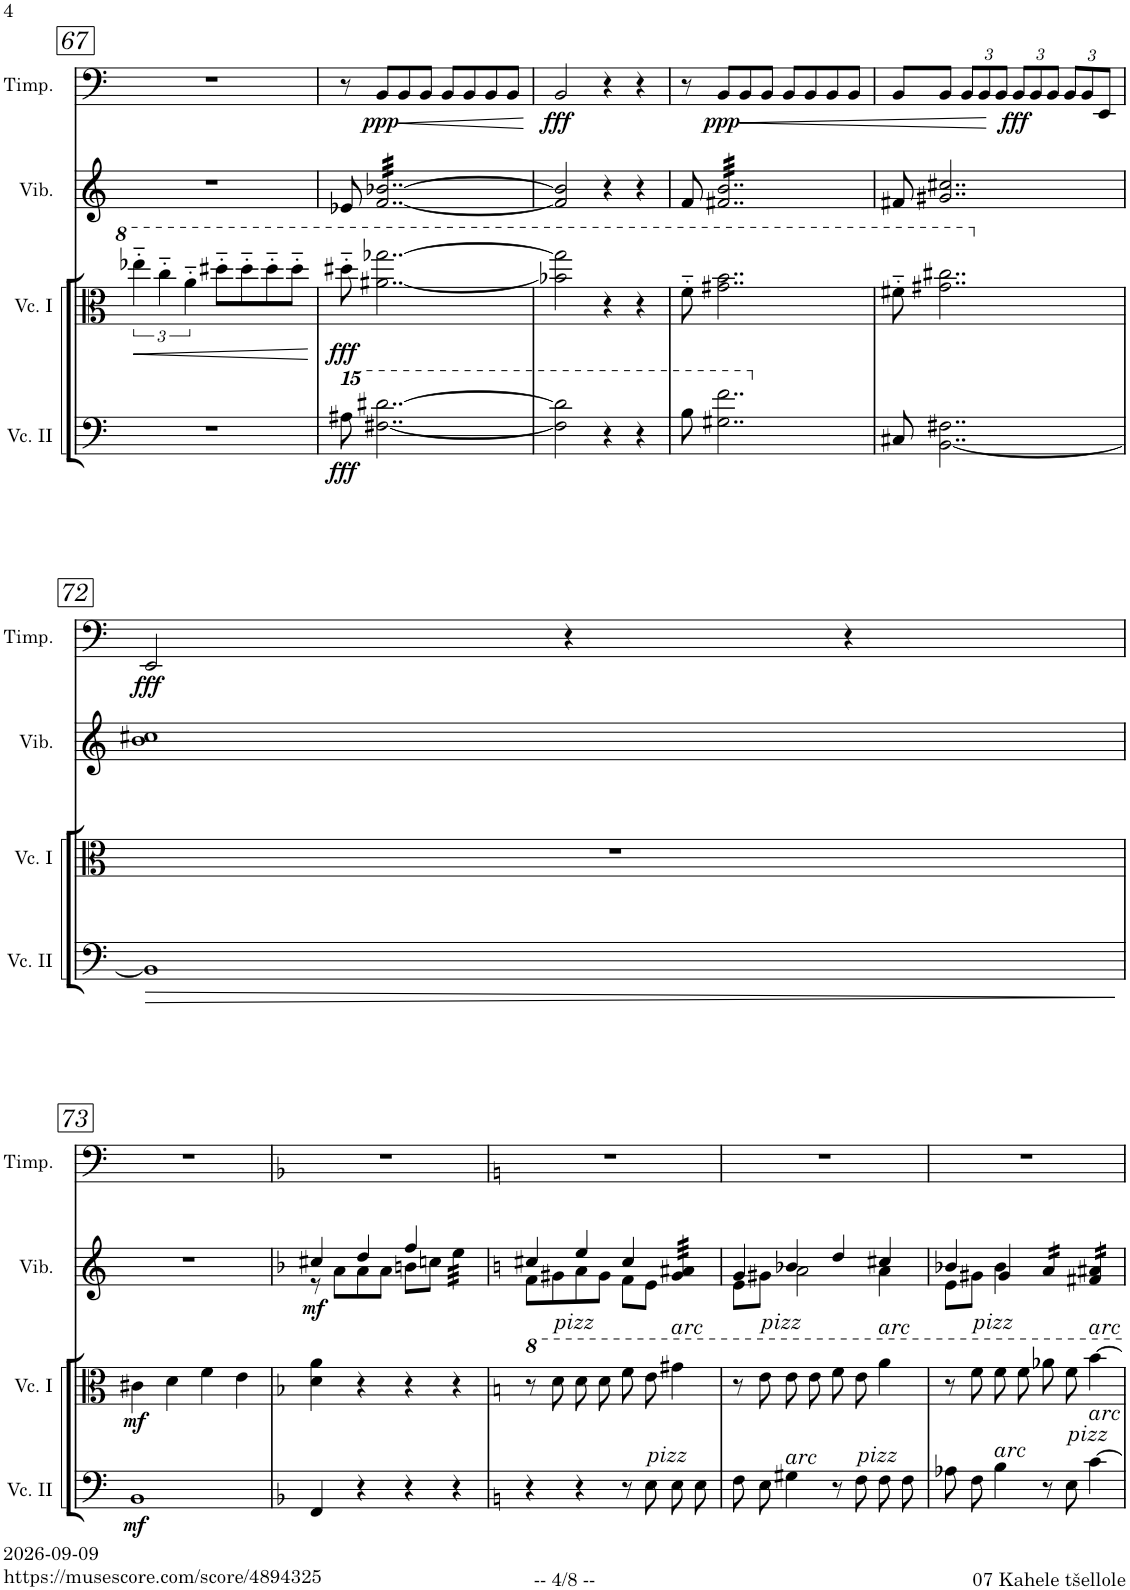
**kern	**dynam	**kern	**dynam	**kern	**dynam	**kern	**dynam
*part4	*part4	*part3	*part3	*part2	*part2	*part1	*part1
*staff4	*staff4	*staff3	*staff3	*staff2	*staff2	*staff1	*staff1
*I"Violoncello II	*	*I"Violoncello I	*	*I"Vibraphone	*	*I"Timpani	*
*I'Vc. II	*	*I'Vc. I	*	*I'Vib.	*	*I'Timp.	*
!!LO:PB:g=z
*clefF4	*	*clefC3	*	*clefG2	*	*clefF4	*
*k[]	*	*k[]	*	*k[]	*	*k[]	*
*M4/4	*	*M4/4	*	*M4/4	*	*M4/4	*
=67	=67	=67	=67	=67	=67	=67	=67
!	!	!	!LO:HP:b	!	!	!	!
1r	.	6eee-X'~\	<	1r	.	1r	.
.	.	6ccc'~\	.	.	.	.	.
.	.	6aa'~\	.	.	.	.	.
.	.	8ddd#X'~\L	.	.	.	.	.
.	.	8ddd#'~\	.	.	.	.	.
.	.	8ddd#'~\	.	.	.	.	.
.	.	8ddd#'~\J	.	.	.	.	.
.	.	.	[	.	.	.	.
=68	=68	=68	=68	=68	=68	=68	=68
*15ma	*	*	*	*	*	*	*
!	!LO:DY:b	!	!LO:DY:b	!	!	!	!
8aa#X\	fff	8ddd#X'~\	fff	8e-X/	.	8r	.
!	!	!	!	!	!	!	!LO:DY:b
*	*	*	*	*tremolo	*	*	*
[2..ff#X\ [2..ddd#X\	.	[2..aa#X\ [2..ggg-X\	.	[32f/ [32b-X/LLL	.	8BB/L	ppp
.	.	.	.	32f/ 32b-X/	.	.	.
.	.	.	.	32f/ 32b-X/	.	.	.
.	.	.	.	32f/ 32b-X/	.	.	.
!	!	!	!	!	!	!	!LO:HP:b
.	.	.	.	32f/ 32b-X/	.	8BB/	<
.	.	.	.	32f/ 32b-X/	.	.	.
.	.	.	.	32f/ 32b-X/	.	.	.
.	.	.	.	32f/ 32b-X/	.	.	.
.	.	.	.	32f/ 32b-X/	.	8BB/J	.
.	.	.	.	32f/ 32b-X/	.	.	.
.	.	.	.	32f/ 32b-X/	.	.	.
.	.	.	.	32f/ 32b-X/	.	.	.
.	.	.	.	32f/ 32b-X/	.	8BB/L	.
.	.	.	.	32f/ 32b-X/	.	.	.
.	.	.	.	32f/ 32b-X/	.	.	.
.	.	.	.	32f/ 32b-X/	.	.	.
.	.	.	.	32f/ 32b-X/	.	8BB/	.
.	.	.	.	32f/ 32b-X/	.	.	.
.	.	.	.	32f/ 32b-X/	.	.	.
.	.	.	.	32f/ 32b-X/	.	.	.
.	.	.	.	32f/ 32b-X/	.	8BB/	.
.	.	.	.	32f/ 32b-X/	.	.	.
.	.	.	.	32f/ 32b-X/	.	.	.
.	.	.	.	32f/ 32b-X/	.	.	.
.	.	.	.	32f/ 32b-X/	.	8BB/J	.
.	.	.	.	32f/ 32b-X/	.	.	.
.	.	.	.	32f/ 32b-X/	.	.	.
.	.	.	.	32f/ 32b-X/JJJ	.	.	.
*	*	*	*	*Xtremolo	*	*	*
.	.	.	.	.	.	.	[
=69	=69	=69	=69	=69	=69	=69	=69
!	!	!	!	!	!	!	!LO:DY:b
2ff#\] 2ddd#\]	.	2bb-X\] 2ggg-\]	.	2f/] 2b-/]	.	2BB/	fff
4r	.	4r	.	4r	.	4r	.
4r	.	4r	.	4r	.	4r	.
=70	=70	=70	=70	=70	=70	=70	=70
8bb\	.	8ff'~\	.	8f/	.	8r	.
!	!	!	!	!	!	!	!LO:DY:b
*	*	*	*	*tremolo	*	*	*
2..gg#X\ 2..fff\	.	2..gg#X\ 2..bb\	.	32f#X/ 32b/LLL	.	8BB/L	ppp
.	.	.	.	32f#X/ 32b/	.	.	.
.	.	.	.	32f#X/ 32b/	.	.	.
.	.	.	.	32f#X/ 32b/	.	.	.
!	!	!	!	!	!	!	!LO:HP:b
.	.	.	.	32f#X/ 32b/	.	8BB/	<
.	.	.	.	32f#X/ 32b/	.	.	.
.	.	.	.	32f#X/ 32b/	.	.	.
.	.	.	.	32f#X/ 32b/	.	.	.
.	.	.	.	32f#X/ 32b/	.	8BB/J	.
.	.	.	.	32f#X/ 32b/	.	.	.
.	.	.	.	32f#X/ 32b/	.	.	.
.	.	.	.	32f#X/ 32b/	.	.	.
.	.	.	.	32f#X/ 32b/	.	8BB/L	.
.	.	.	.	32f#X/ 32b/	.	.	.
.	.	.	.	32f#X/ 32b/	.	.	.
.	.	.	.	32f#X/ 32b/	.	.	.
.	.	.	.	32f#X/ 32b/	.	8BB/	.
.	.	.	.	32f#X/ 32b/	.	.	.
.	.	.	.	32f#X/ 32b/	.	.	.
.	.	.	.	32f#X/ 32b/	.	.	.
.	.	.	.	32f#X/ 32b/	.	8BB/	.
.	.	.	.	32f#X/ 32b/	.	.	.
.	.	.	.	32f#X/ 32b/	.	.	.
.	.	.	.	32f#X/ 32b/	.	.	.
.	.	.	.	32f#X/ 32b/	.	8BB/J	.
.	.	.	.	32f#X/ 32b/	.	.	.
.	.	.	.	32f#X/ 32b/	.	.	.
.	.	.	.	32f#X/ 32b/JJJ	.	.	.
*	*	*	*	*Xtremolo	*	*	*
=71	=71	=71	=71	=71	=71	=71	=71
*X15ma	*	*	*	*	*	*	*
8C#X/	.	8ff#X'~\	.	8f#X/	.	8BB/L	.
[2..BB\ 2..F#X\	.	2..gg#X\ 2..ccc#X\	.	2..g#X/ 2..cc#X/	.	8BB/J	.
*	*	*	*	*	*	*Xbrackettup	*
.	.	.	.	.	.	12BB/L	.
.	.	.	.	.	.	12BB/	.
.	.	.	.	.	.	12BB/J	[
!	!	!	!	!	!	!	!LO:DY:b
.	.	.	.	.	.	12BB/L	fff
.	.	.	.	.	.	12BB/	.
.	.	.	.	.	.	12BB/J	.
.	.	.	.	.	.	12BB/L	.
.	.	.	.	.	.	12BB/	.
.	.	.	.	.	.	12EE/J	.
!!LO:LB:g=z
=72	=72	=72	=72	=72	=72	=72	=72
!	!LO:HP:b	!	!	!	!	!	!LO:DY:b
1BB]	>	1r	.	1b 1cc#X	.	2EE/	fff
.	.	.	.	.	.	4r	.
.	.	.	.	.	.	4r	.
.	]	.	.	.	.	.	.
!!LO:LB:g=z
=73	=73	=73	=73	=73	=73	=73	=73
!	!LO:DY:b	!	!LO:DY:b	!	!	!	!
1BB	mf	4c#X\	mf	1r	.	1r	.
.	.	4d\	.	.	.	.	.
.	.	4f\	.	.	.	.	.
.	.	4e\	.	.	.	.	.
=74	=74	=74	=74	=74	=74	=74	=74
*k[b-]	*	*k[b-]	*	*k[b-]	*	*k[b-]	*
*	*	*	*	*^	*	*	*
!	!	!	!	!	!	!LO:DY:b	!	!
4FF/	.	4d\ 4a\	.	4cc#X/	8r	mf	1r	.
.	.	.	.	.	8a\L	.	.	.
4r	.	4r	.	4dd/	8a\	.	.	.
.	.	.	.	.	8a\J	.	.	.
4r	.	4r	.	4ff/	8bn\L	.	.	.
.	.	.	.	.	8ccn\J	.	.	.
*	*	*	*	*tremolo	*	*	*	*
4r	.	4r	.	32ee\LLL	4ryy	.	.	.
.	.	.	.	32ee\	.	.	.	.
.	.	.	.	32ee\	.	.	.	.
.	.	.	.	32ee\	.	.	.	.
.	.	.	.	32ee\	.	.	.	.
.	.	.	.	32ee\	.	.	.	.
.	.	.	.	32ee\	.	.	.	.
.	.	.	.	32ee\JJJ	.	.	.	.
*	*	*	*	*Xtremolo	*	*	*	*
=75	=75	=75	=75	=75	=75	=75	=75	=75
*k[]	*	*k[]	*	*k[]	*	*	*k[]	*
4r	.	8r	.	4cc#X/	8f\L	.	1r	.
!	!	!LO:TX:a:i:t=pizz	!	!	!	!	!	!
.	.	8dd\	.	.	8g#X\	.	.	.
4r	.	8dd\	.	4ee/	8a\	.	.	.
.	.	8dd\	.	.	8g#\J	.	.	.
8r	.	8ff\	.	4cc#/	8f\L	.	.	.
!LO:TX:a:i:t=pizz	!	!	!	!	!	!	!	!
8E\	.	8ee\	.	.	8e\J	.	.	.
!	!	!LO:TX:a:i:t=arc	!	!	!	!	!	!
*	*	*	*	*tremolo	*	*	*	*
8E\L	.	4gg#X\	.	32g#/ 32a#X/LLL	4ryy	.	.	.
.	.	.	.	32g#/ 32a#X/	.	.	.	.
.	.	.	.	32g#/ 32a#X/	.	.	.	.
.	.	.	.	32g#/ 32a#X/	.	.	.	.
8E\J	.	.	.	32g#/ 32a#X/	.	.	.	.
.	.	.	.	32g#/ 32a#X/	.	.	.	.
.	.	.	.	32g#/ 32a#X/	.	.	.	.
.	.	.	.	32g#/ 32a#X/JJJ	.	.	.	.
*	*	*	*	*Xtremolo	*	*	*	*
=76	=76	=76	=76	=76	=76	=76	=76	=76
8F\L	.	8r	.	4g/	8e\L	.	1r	.
!	!	!LO:TX:a:i:t=pizz	!	!	!	!	!	!
8E\J	.	8ee\	.	.	8g#X\J	.	.	.
!LO:TX:a:i:t=arc	!	!	!	!	!	!	!	!
4G#X\	.	8ee\	.	4b-X/	2a\	.	.	.
.	.	8ee\	.	.	.	.	.	.
8r	.	8ff\	.	4dd/	.	.	.	.
!LO:TX:a:i:t=pizz	!	!	!	!	!	!	!	!
8F\	.	8ee\	.	.	.	.	.	.
!	!	!LO:TX:a:i:t=arc	!	!	!	!	!	!
8F\L	.	4aa\	.	4cc#X/	4a\	.	.	.
8F\J	.	.	.	.	.	.	.	.
=77	=77	=77	=77	=77	=77	=77	=77	=77
8A-X\L	.	8r	.	4b-X/	8e\L	.	1r	.
!	!	!LO:TX:a:i:t=pizz	!	!	!	!	!	!
8F\J	.	8ff\	.	.	8g#X\J	.	.	.
!LO:TX:a:i:t=arc	!	!	!	!	!	!	!	!
4B\	.	8ff\	.	4g#/	4b-\	.	.	.
.	.	8ff\	.	.	.	.	.	.
*	*	*	*	*tremolo	*	*	*	*
8r	.	8aa-X\	.	16a/LL	2ryy	.	.	.
.	.	.	.	16a/	.	.	.	.
!LO:TX:a:i:t=pizz	!	!	!	!	!	!	!	!
8E\	.	8ff\	.	16a/	.	.	.	.
.	.	.	.	16a/JJ	.	.	.	.
!	!	!LO:TX:a:i:t=arc	!	!	!	!	!	!
!LO:TX:a:i:t=arc	!	!	!	!	!	!	!	!
[4c\	.	[4bb\	.	16f#X/ 16a#X/LL	.	.	.	.
.	.	.	.	16f#X/ 16a#X/	.	.	.	.
.	.	.	.	16f#X/ 16a#X/	.	.	.	.
.	.	.	.	16f#X/ 16a#X/JJ	.	.	.	.
*	*	*	*	*Xtremolo	*	*	*	*
*	*	*	*	*v	*v	*	*	*
=	=	=	=	=	=	=	=
*-	*-	*-	*-	*-	*-	*-	*-
